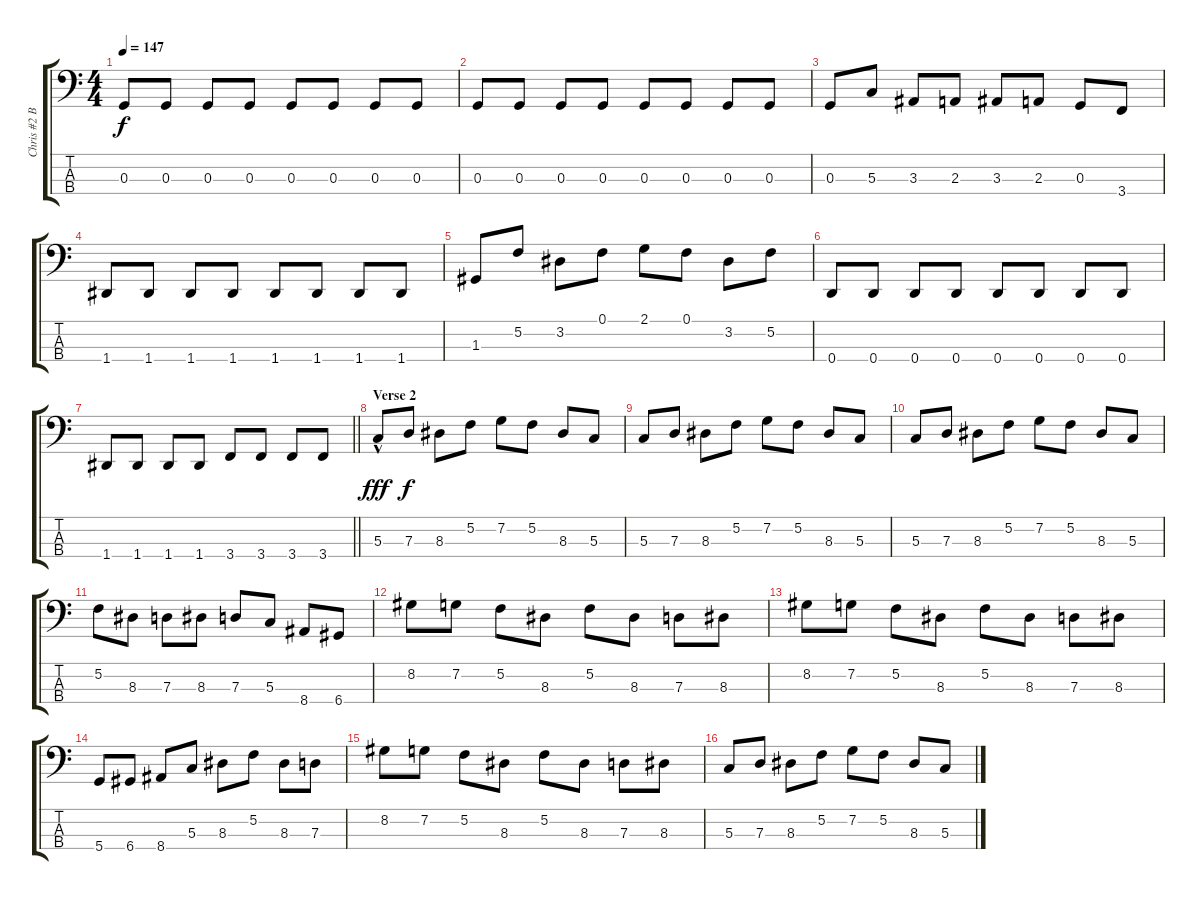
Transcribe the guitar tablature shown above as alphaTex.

\track ("Chris #2 Bass" "Chris #2 B") {instrument electricbasspick}
\staff {score tabs}
\tuning (F2 C2 G1 D1) {hide}
\ts (4 4)
\tempo 147
\clef f4
\ks c
0.3.8{dy f} 0.3.8 0.3.8 0.3.8 0.3.8 0.3.8 0.3.8 0.3.8 |
0.3.8 0.3.8 0.3.8 0.3.8 0.3.8 0.3.8 0.3.8 0.3.8 |
0.3.8 5.3.8 3.3.8 2.3.8 3.3.8 2.3.8 0.3.8 3.4.8 |
1.4.8 1.4.8 1.4.8 1.4.8 1.4.8 1.4.8 1.4.8 1.4.8 |
1.3.8 5.2.8 3.2.8 0.1.8 2.1.8 0.1.8 3.2.8 5.2.8 |
0.4.8 0.4.8 0.4.8 0.4.8 0.4.8 0.4.8 0.4.8 0.4.8 |
\barLineRight lightlight
1.4.8 1.4.8 1.4.8 1.4.8 3.4.8 3.4.8 3.4.8 3.4.8 |
\section ("" "Verse 2")
5.3{hac}.8{dy fff} 7.3.8{dy f} 8.3.8 5.2.8 7.2.8 5.2.8 8.3.8 5.3.8 |
5.3.8 7.3.8 8.3.8 5.2.8 7.2.8 5.2.8 8.3.8 5.3.8 |
5.3.8 7.3.8 8.3.8 5.2.8 7.2.8 5.2.8 8.3.8 5.3.8 |
5.2.8 8.3.8 7.3.8 8.3.8 7.3.8 5.3.8 8.4.8 6.4.8 |
8.2.8 7.2.8 5.2.8 8.3.8 5.2.8 8.3.8 7.3.8 8.3.8 |
8.2.8 7.2.8 5.2.8 8.3.8 5.2.8 8.3.8 7.3.8 8.3.8 |
5.4.8 6.4.8 8.4.8 5.3.8 8.3.8 5.2.8 8.3.8 7.3.8 |
8.2.8 7.2.8 5.2.8 8.3.8 5.2.8 8.3.8 7.3.8 8.3.8 |
5.3.8 7.3.8 8.3.8 5.2.8 7.2.8 5.2.8 8.3.8 5.3.8
